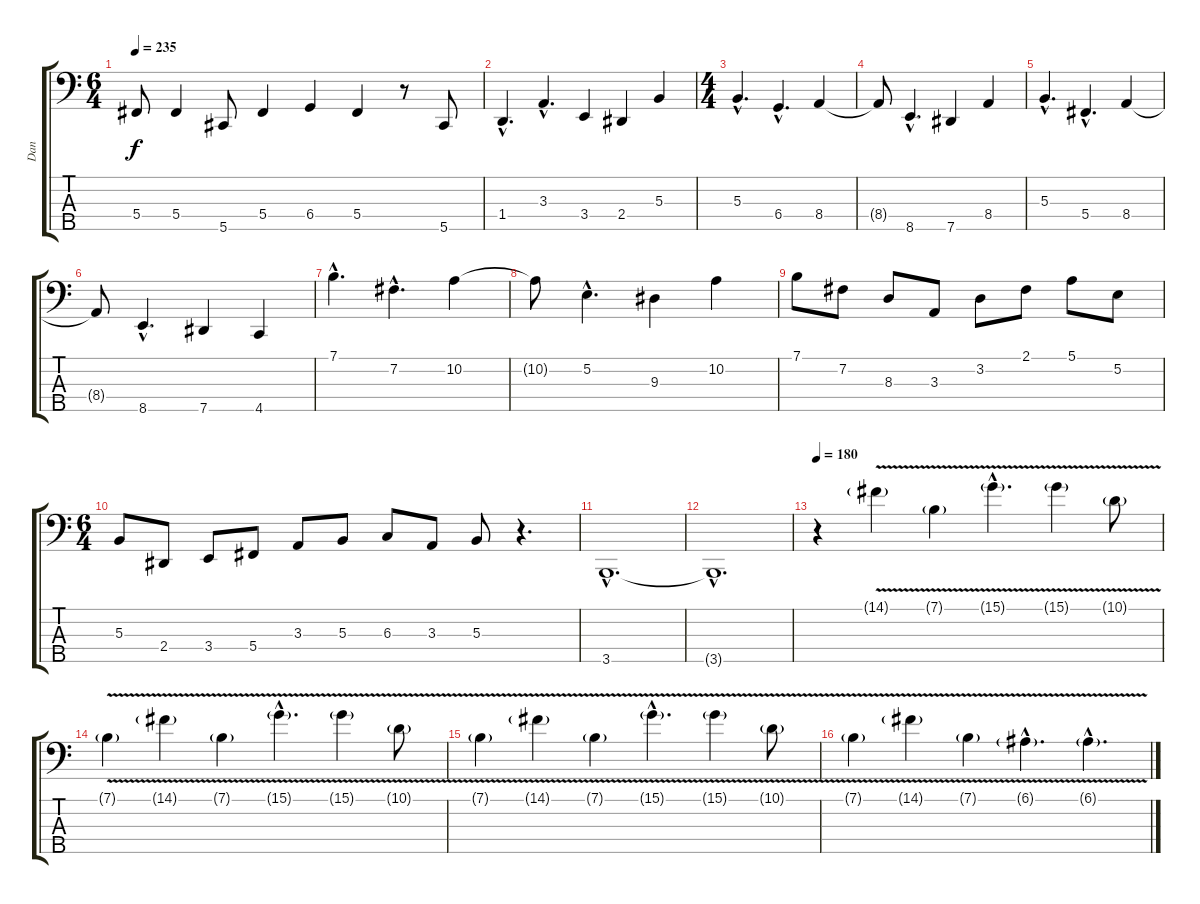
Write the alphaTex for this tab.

\track ("Dan" "Dan") {instrument electricbasspick}
\staff {score tabs}
\tuning (E2 B1 Gb1 Db1 Ab0) {hide}
\ts (6 4)
\tempo 235
\clef f4
\ks c
5.4.8{dy f} 5.4.4 5.5.8 5.4.4 6.4.4 5.4.4 r.8 5.5.8 |
1.4{hac}.4{d} 3.3{hac}.4{d} 3.4.4 2.4.4 5.3.4 |
\ts (4 4)
\section ("" "")
5.3{hac}.4{d} 6.4{hac}.4{d} 8.4.4 |
8.4{t}.8 8.5{hac}.4{d} 7.5.4 8.4.4 |
5.3{hac}.4{d} 5.4{hac}.4{d} 8.4.4 |
8.4{t}.8 8.5{hac}.4{d} 7.5.4 4.5.4 |
7.1{hac}.4{d} 7.2{hac}.4{d} 10.2.4 |
10.2{t}.8 5.2{hac}.4{d} 9.3.4 10.2.4 |
7.1.8 7.2.8 8.3.8 3.3.8 3.2.8 2.1.8 5.1.8 5.2.8 |
\ts (6 4)
5.3.8 2.4.8 3.4.8 5.4.8 3.3.8 5.3.8 6.3.8 3.3.8 5.3.8 r.4{d} |
3.5{hac}.1{d} |
3.5{hac t}.1{d} |
\section ("" "")
\tempo 180
r.4 14.1{v g}.4 7.1{v g}.4 15.1{v g hac}.4{d} 15.1{v g}.4 10.1{v g}.8 |
7.1{v g}.4 14.1{v g}.4 7.1{v g}.4 15.1{v g hac}.4{d} 15.1{v g}.4 10.1{v g}.8 |
7.1{v g}.4 14.1{v g}.4 7.1{v g}.4 15.1{v g hac}.4{d} 15.1{v g}.4 10.1{v g}.8 |
7.1{v g}.4 14.1{v g}.4 7.1{v g}.4 6.1{v g hac}.4{d} 6.1{v g hac}.4{d}
